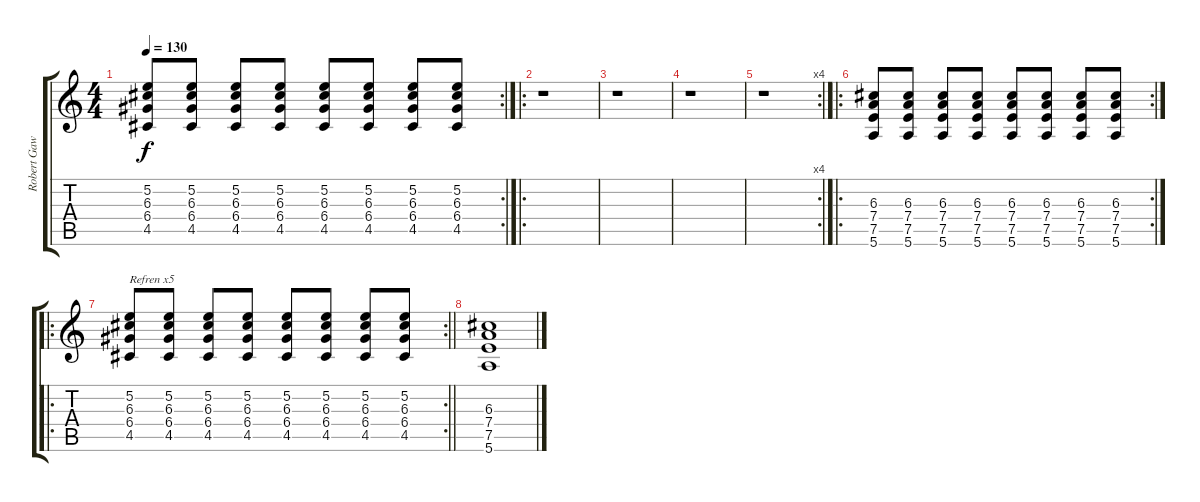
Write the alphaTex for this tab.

\track ("Robert Gawliñski (Distortion)" "Robert Gaw") {instrument distortionguitar}
\staff {score tabs}
\tuning (E4 B3 G3 D3 A2 E2) {hide}
\rc 2
\ts (4 4)
\tempo 130
\clef g2
\ks c
(5.2 6.3 6.4 4.5).8{dy f} (5.2 6.3 6.4 4.5).8 (5.2 6.3 6.4 4.5).8 (5.2 6.3 6.4 4.5).8 (5.2 6.3 6.4 4.5).8 (5.2 6.3 6.4 4.5).8 (5.2 6.3 6.4 4.5).8 (5.2 6.3 6.4 4.5).8 |
\ro
r.1 |
r.1 |
r.1 |
\rc 4
r.1 |
\ro
\rc 2
(6.3 7.4 7.5 5.6).8 (6.3 7.4 7.5 5.6).8 (6.3 7.4 7.5 5.6).8 (6.3 7.4 7.5 5.6).8 (6.3 7.4 7.5 5.6).8 (6.3 7.4 7.5 5.6).8 (6.3 7.4 7.5 5.6).8 (6.3 7.4 7.5 5.6).8 |
\ro
\rc 2
\barLineRight lightlight
(5.2 6.3 6.4 4.5).8{txt "Refren x5"} (5.2 6.3 6.4 4.5).8 (5.2 6.3 6.4 4.5).8 (5.2 6.3 6.4 4.5).8 (5.2 6.3 6.4 4.5).8 (5.2 6.3 6.4 4.5).8 (5.2 6.3 6.4 4.5).8 (5.2 6.3 6.4 4.5).8 |
(6.3 7.4 7.5 5.6).1
